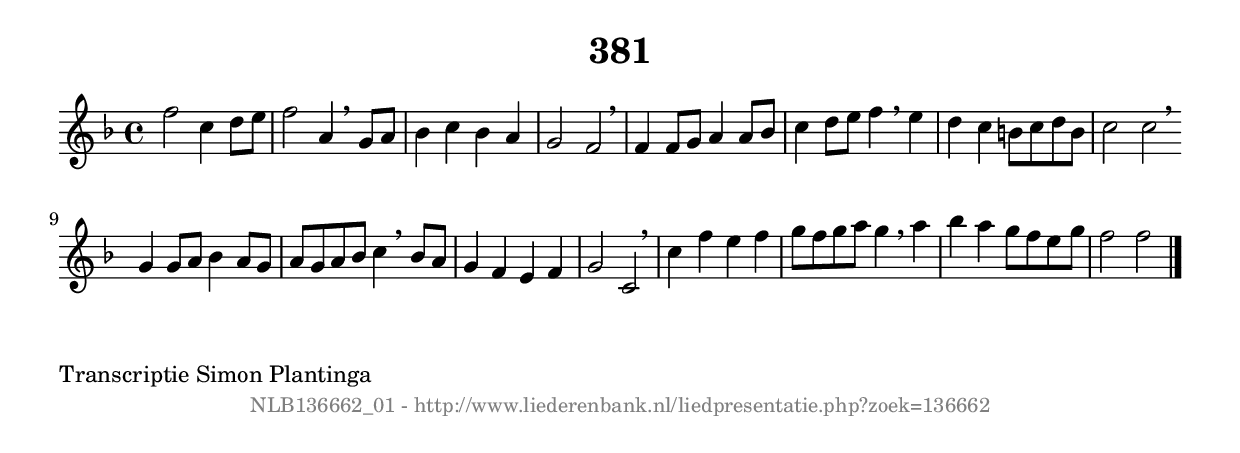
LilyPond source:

%
% produced by wce2krn 1.64 (7 June 2014)
%
\version"2.16"
#(append! paper-alist '(("long" . (cons (* 210 mm) (* 2000 mm)))))
#(set-default-paper-size "long")
sb = {\breathe}
mBreak = {\breathe }
bBreak = {\breathe }
x = {\once\override NoteHead #'style = #'cross }
gl=\glissando
itime={\override Staff.TimeSignature #'stencil = ##f }
ficta = {\once\set suggestAccidentals = ##t}
fine = {\once\override Score.RehearsalMark #'self-alignment-X = #1 \mark \markup {\italic{Fine}}}
dc = {\once\override Score.RehearsalMark #'self-alignment-X = #1 \mark \markup {\italic{D.C.}}}
dcf = {\once\override Score.RehearsalMark #'self-alignment-X = #1 \mark \markup {\italic{D.C. al Fine}}}
dcc = {\once\override Score.RehearsalMark #'self-alignment-X = #1 \mark \markup {\italic{D.C. al Coda}}}
ds = {\once\override Score.RehearsalMark #'self-alignment-X = #1 \mark \markup {\italic{D.S.}}}
dsf = {\once\override Score.RehearsalMark #'self-alignment-X = #1 \mark \markup {\italic{D.S. al Fine}}}
dsc = {\once\override Score.RehearsalMark #'self-alignment-X = #1 \mark \markup {\italic{D.S. al Coda}}}
pv = {\set Score.repeatCommands = #'((volta "1"))}
sv = {\set Score.repeatCommands = #'((volta "2"))}
tv = {\set Score.repeatCommands = #'((volta "3"))}
qv = {\set Score.repeatCommands = #'((volta "4"))}
xv = {\set Score.repeatCommands = #'((volta #f))}
\header{ tagline = ""
title = "381"
}
\score {{
\key f \major
\relative g'
{
\set melismaBusyProperties = #'()
\time 4/4
\tempo 4=120
\override Score.MetronomeMark #'transparent = ##t
\override Score.RehearsalMark #'break-visibility = #(vector #t #t #f)
f'2 c4 d8 e8 | f2 a,4 \sb g8 a8 | bes4 c4 bes4 a4 | g2 f2 \sb | f4 f8 g8 a4 a8 bes8 | c4 d8 e8 f4 \sb e4 | d4 c4 b8 c8 d8 b8 | c2 c2 \bar ":|:" \bBreak
g4 g8 a8 bes4 a8 g8 | a8 g8 a8 bes8 c4 \sb bes8 a8 | g4 f4 e4 f4 | g2 c,2 \sb | c'4 f4 e4 f4 | g8 f8 g8 a8 g4 \sb a4 | bes4 a4 g8 f8 e8 g8 | f2 f2 \bar "|."
 }}
 \midi { }
 \layout {
            indent = 0.0\cm
}
}
\markup { \wordwrap-string #" 
Transcriptie Simon Plantinga
"}
\markup { \vspace #0 } \markup { \with-color #grey \fill-line { \center-column { \smaller "NLB136662_01 - http://www.liederenbank.nl/liedpresentatie.php?zoek=136662" } } }
